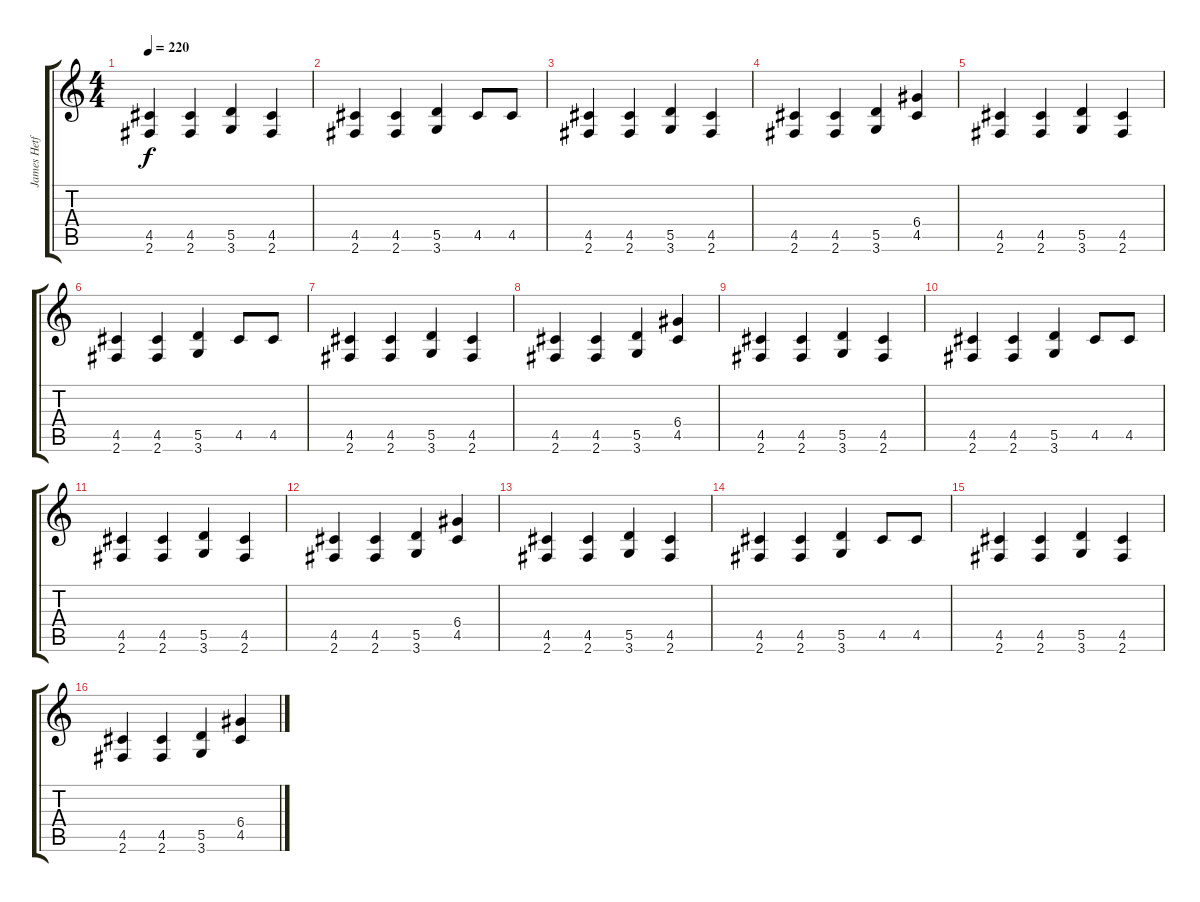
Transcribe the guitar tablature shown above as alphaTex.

\track ("James Hetfield Distortion" "James Hetf") {instrument distortionguitar}
\staff {score tabs}
\tuning (E4 B3 G3 D3 A2 E2) {hide}
\ts (4 4)
\tempo 220
\clef g2
\ks c
(4.5 2.6).4{dy f} (4.5 2.6).4 (5.5 3.6).4 (4.5 2.6).4 |
(4.5 2.6).4 (4.5 2.6).4 (5.5 3.6).4 4.5.8 4.5.8 |
(4.5 2.6).4 (4.5 2.6).4 (5.5 3.6).4 (4.5 2.6).4 |
(4.5 2.6).4 (4.5 2.6).4 (5.5 3.6).4 (6.4 4.5).4 |
(4.5 2.6).4 (4.5 2.6).4 (5.5 3.6).4 (4.5 2.6).4 |
(4.5 2.6).4 (4.5 2.6).4 (5.5 3.6).4 4.5.8 4.5.8 |
(4.5 2.6).4 (4.5 2.6).4 (5.5 3.6).4 (4.5 2.6).4 |
(4.5 2.6).4 (4.5 2.6).4 (5.5 3.6).4 (6.4 4.5).4 |
(4.5 2.6).4 (4.5 2.6).4 (5.5 3.6).4 (4.5 2.6).4 |
(4.5 2.6).4 (4.5 2.6).4 (5.5 3.6).4 4.5.8 4.5.8 |
(4.5 2.6).4 (4.5 2.6).4 (5.5 3.6).4 (4.5 2.6).4 |
(4.5 2.6).4 (4.5 2.6).4 (5.5 3.6).4 (6.4 4.5).4 |
(4.5 2.6).4 (4.5 2.6).4 (5.5 3.6).4 (4.5 2.6).4 |
(4.5 2.6).4 (4.5 2.6).4 (5.5 3.6).4 4.5.8 4.5.8 |
(4.5 2.6).4 (4.5 2.6).4 (5.5 3.6).4 (4.5 2.6).4 |
(4.5 2.6).4 (4.5 2.6).4 (5.5 3.6).4 (6.4 4.5).4
